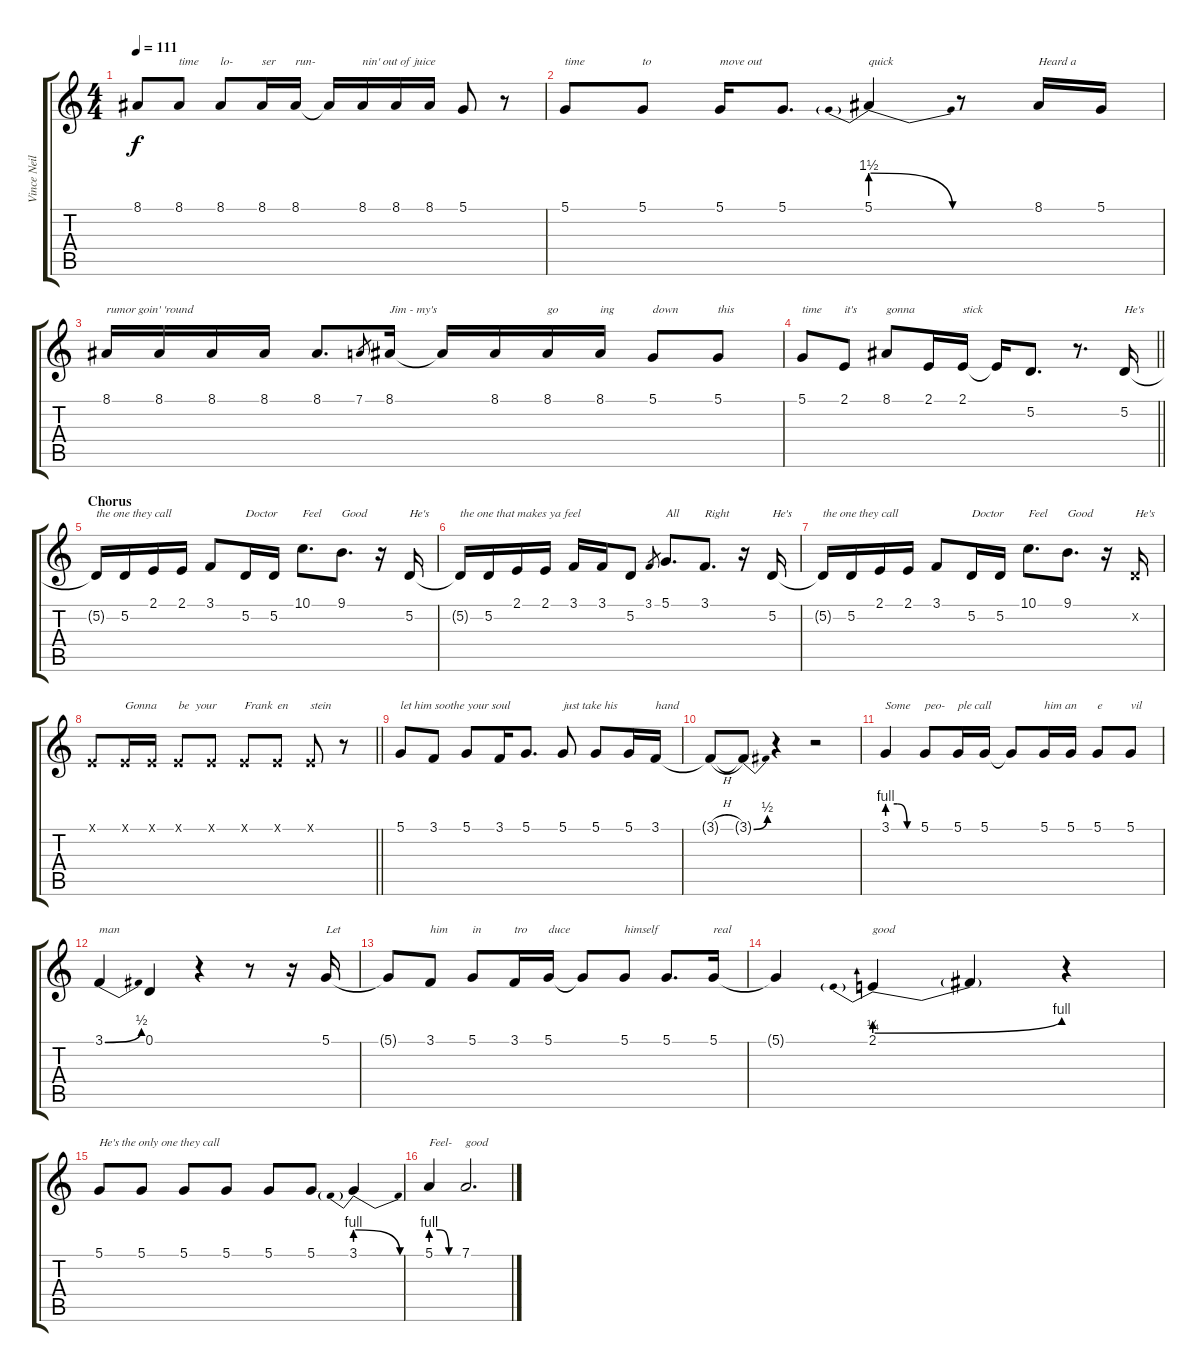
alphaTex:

\track ("Vince Neil" "Vince Neil") {instrument lead2sawtooth}
\staff {score tabs}
\tuning (D4 A3 F3 C3 G2 D2) {hide}
\ts (4 4)
\tempo 111
\clef g2
\ks c
8.1{t}.8{dy f} 8.1.8{txt "time"} 8.1.8{txt "lo-"} 8.1.16{txt "ser"} 8.1.16{txt "run-"} 8.1{t}.16 8.1.16{txt "nin' out of juice"} 8.1.16 8.1.16 5.1.8 r.8 |
5.1.8{txt "time"} 5.1.8{txt "to"} 5.1.16{txt "move out"} 5.1.8{d} 5.1{be (prebendrelease 0 6 60 0)}.4{txt "quick"} r.8 8.1.16{txt "Heard a"} 5.1.16 |
8.1.16{txt "rumor goin' 'round"} 8.1.16 8.1.16 8.1.16 8.1.8{d} 7.1.8{gr} 8.1.16{txt "Jim - my's"} 8.1{t}.16 8.1.16 8.1.16{txt "go"} 8.1.16{txt "ing"} 5.1.8{txt "down"} 5.1.8{txt "this"} |
\barLineRight lightlight
5.1.8{txt "time"} 2.1.8{txt "it's"} 8.1.8{txt "gonna"} 2.1.16 2.1.16{txt "stick"} 2.1{t}.16 5.2.8{d} r.8{d} 5.2.16{txt "He's"} |
\section ("" "Chorus")
5.2{t}.16{txt "the one they call "} 5.2.16 2.1.16 2.1.16 3.1.8 5.2.16{txt "Doctor"} 5.2.16 10.1.8{d txt "Feel"} 9.1.8{d txt "Good"} r.16 5.2.16{txt "He's"} |
5.2{t}.16{txt "the one that makes ya feel "} 5.2.16 2.1.16 2.1.16 3.1.16 3.1.16 5.2.8 3.1.8{gr} 5.1.8{d txt "All"} 3.1.8{d txt "Right"} r.16 5.2.16{txt "He's"} |
5.2{t}.16{txt "the one they call "} 5.2.16 2.1.16 2.1.16 3.1.8 5.2.16{txt "Doctor"} 5.2.16 10.1.8{d txt "Feel"} 9.1.8{d txt "Good"} r.16 5.2{x}.16{txt "He's"} |
\barLineRight lightlight
2.1{x}.8 2.1{x}.16{txt "Gonna"} 2.1{x}.16 2.1{x}.8{txt "be  your"} 2.1{x}.8 2.1{x}.8{txt "Frank"} 2.1{x}.8{txt "en"} 2.1{x}.8{txt "stein"} r.8 |
5.1.8{txt "let him soothe your soul"} 3.1.8 5.1.8 3.1.16 5.1.8{d} 5.1.8{txt "just take his "} 5.1.8 5.1.16 3.1.16{txt "hand"} |
3.1{h t}.8 3.1{be (bend 0 0 60 2) t}.8 r.4 r.2 |
3.1{be (custom 0 4 20 4 40 0 60 0)}.4{txt "Some"} 5.1.8{txt "peo-"} 5.1.16{txt "ple call"} 5.1.16 5.1{t}.8 5.1.16{txt "him an "} 5.1.16 5.1.8{txt "e"} 5.1.8{txt "vil"} |
3.1{be (bend 0 0 60 2)}.4{txt "man"} 0.1.4 r.4 r.8 r.16 5.1.16{txt "Let"} |
5.1{t}.8 3.1.8{txt "him"} 5.1.8{txt "in"} 3.1.16{txt "tro"} 5.1.16{txt "duce"} 5.1{t}.8 5.1.8{txt "himself"} 5.1.8{d} 5.1.16{txt "real"} |
5.1{t}.4 2.1{be (prebendbend 0 1 60 4)}.4{txt "good"} 2.1{t}.4 r.4 |
5.1.8{txt "He's the only one they call"} 5.1.8 5.1.8 5.1.8 5.1.8 5.1.8 3.1{be (prebendrelease 0 4 60 0)}.4 |
5.1{be (custom 0 4 20 4 40 0 60 0)}.4{txt "Feel-"} 7.1.2{d txt "good"}
